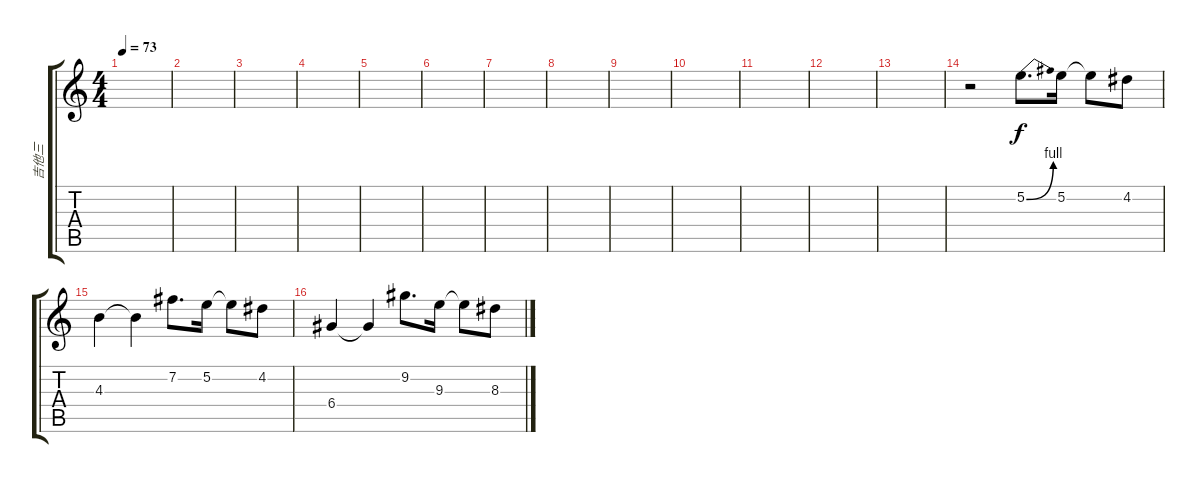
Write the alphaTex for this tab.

\track ("吉他三" "吉他三") {instrument overdrivenguitar}
\staff {score tabs}
\tuning (E4 B3 G3 D3 A2 E2) {hide}
\ts (4 4)
\tempo 73
\clef g2
\ks c
|
|
|
|
|
|
|
|
|
|
|
|
|
r.2 5.2{be (bend 0 0 60 4)}.8{d} 5.2.16 5.2{t}.8 4.2.8 |
4.3.4 4.3{t}.4 7.2.8{d} 5.2.16 5.2{t}.8 4.2.8 |
6.4.4 6.4{t}.4 9.2.8{d} 9.3.16 9.3{t}.8 8.3.8
